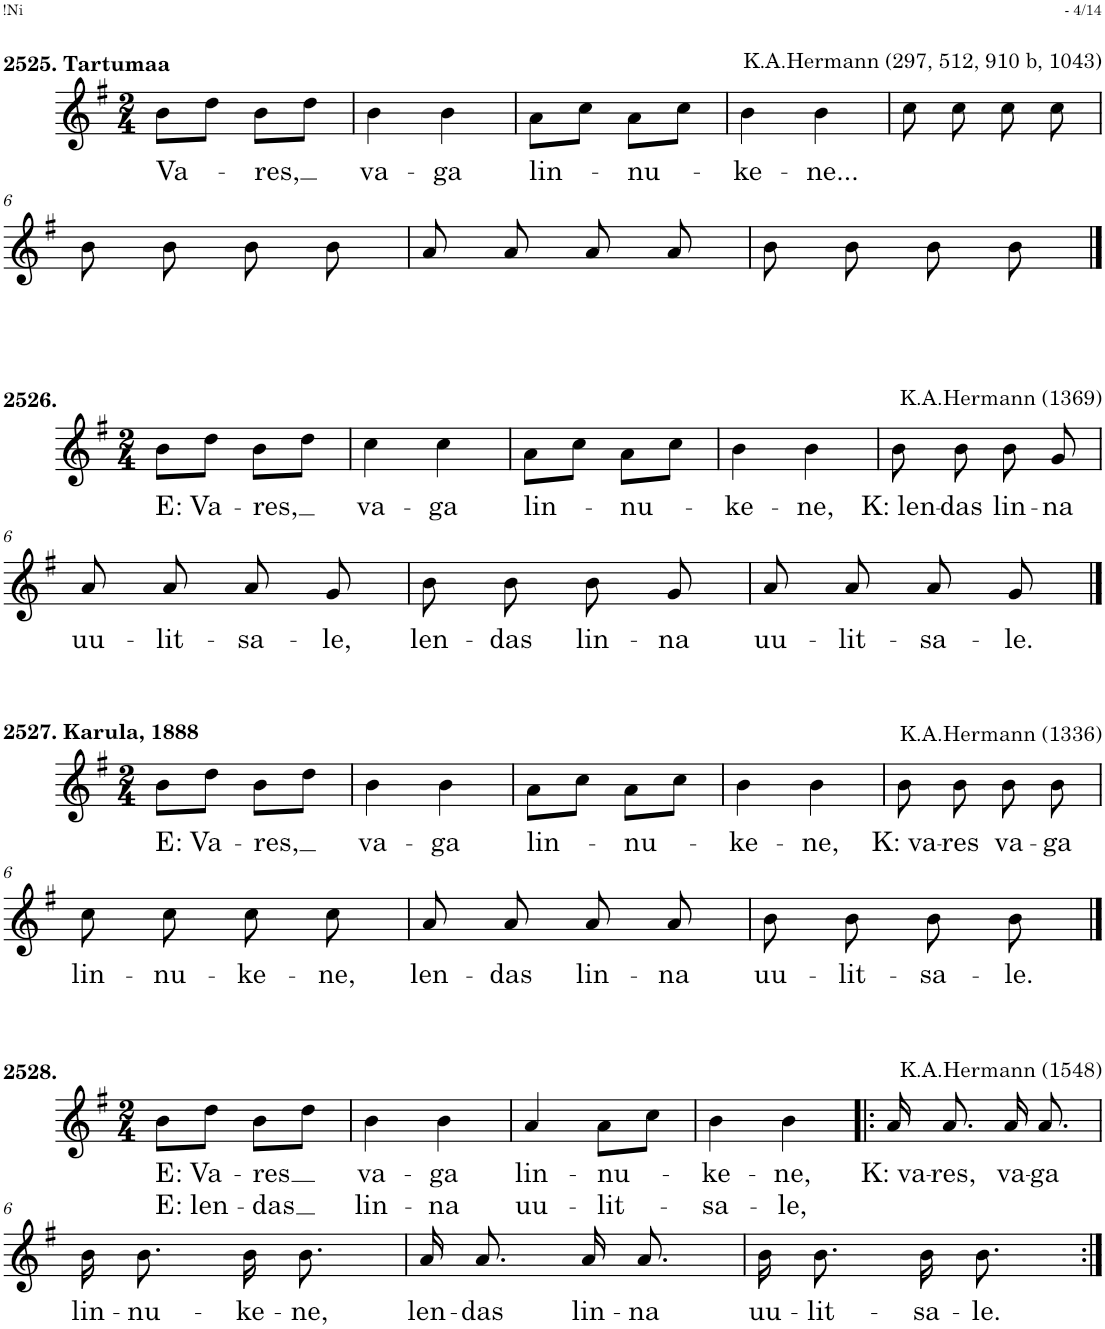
**kern	**text	**text
*part1	*part1	*part1
*staff1	*staff1	*staff1
*I"Piano	*	*
*I'Pno.	*	*
!!LO:PB:g=z
*clefG2	*	*
*k[f#]	*	*
*M2/4	*	*
=1	=1	=1
!	!LO:LY:b	!
8b\L	Va-	.
8dd\J	.	.
!	!LO:LY:b	!
8b\L	-res,	.
8dd\J	.	.
=2	=2	=2
!	!LO:LY:b	!
4b\	va-	.
!	!LO:LY:b	!
4b\	-ga	.
=3	=3	=3
!	!LO:LY:b	!
8a\L	lin-	.
8cc\J	.	.
!	!LO:LY:b	!
8a\L	-nu-	.
8cc\J	.	.
=4	=4	=4
!	!LO:LY:b	!
4b\	-ke-	.
!	!LO:LY:b	!
4b\	-ne...	.
=5	=5	=5
8cc\	.	.
8cc\	.	.
8cc\	.	.
8cc\	.	.
!!LO:LB:g=z
=6	=6	=6
8b\	.	.
8b\	.	.
8b\	.	.
8b\	.	.
=7	=7	=7
8a/	.	.
8a/	.	.
8a/	.	.
8a/	.	.
=8	=8	=8
8b\	.	.
8b\	.	.
8b\	.	.
8b\	.	.
!!LO:LB:g=z
==1	==1	==1
*k[f#]	*	*
*M2/4	*	*
!	!LO:LY:b	!
8b\L	E: Va-	.
8dd\J	.	.
!	!LO:LY:b	!
8b\L	-res,	.
8dd\J	.	.
=2	=2	=2
!	!LO:LY:b	!
4cc\	va-	.
!	!LO:LY:b	!
4cc\	-ga	.
=3	=3	=3
!	!LO:LY:b	!
8a\L	lin-	.
8cc\J	.	.
!	!LO:LY:b	!
8a\L	-nu-	.
8cc\J	.	.
=4	=4	=4
!	!LO:LY:b	!
4b\	-ke-	.
!	!LO:LY:b	!
4b\	-ne,	.
=5	=5	=5
!	!LO:LY:b	!
8b\	K: len-	.
!	!LO:LY:b	!
8b\	-das	.
!	!LO:LY:b	!
8b\	lin-	.
!	!LO:LY:b	!
8g/	-na	.
!!LO:LB:g=z
=6	=6	=6
!	!LO:LY:b	!
8a/	uu-	.
!	!LO:LY:b	!
8a/	-lit-	.
!	!LO:LY:b	!
8a/	-sa-	.
!	!LO:LY:b	!
8g/	-le,	.
=7	=7	=7
!	!LO:LY:b	!
8b\	len-	.
!	!LO:LY:b	!
8b\	-das	.
!	!LO:LY:b	!
8b\	lin-	.
!	!LO:LY:b	!
8g/	-na	.
=8	=8	=8
!	!LO:LY:b	!
8a/	uu-	.
!	!LO:LY:b	!
8a/	-lit-	.
!	!LO:LY:b	!
8a/	-sa-	.
!	!LO:LY:b	!
8g/	-le.	.
!!LO:LB:g=z
==1	==1	==1
*k[f#]	*	*
*M2/4	*	*
!	!LO:LY:b	!
8b\L	E: Va-	.
8dd\J	.	.
!	!LO:LY:b	!
8b\L	-res,	.
8dd\J	.	.
=2	=2	=2
!	!LO:LY:b	!
4b\	va-	.
!	!LO:LY:b	!
4b\	-ga	.
=3	=3	=3
!	!LO:LY:b	!
8a\L	lin-	.
8cc\J	.	.
!	!LO:LY:b	!
8a\L	-nu-	.
8cc\J	.	.
=4	=4	=4
!	!LO:LY:b	!
4b\	-ke-	.
!	!LO:LY:b	!
4b\	-ne,	.
=5	=5	=5
!	!LO:LY:b	!
8b\	K: va-	.
!	!LO:LY:b	!
8b\	-res	.
!	!LO:LY:b	!
8b\	va-	.
!	!LO:LY:b	!
8b\	-ga	.
!!LO:LB:g=z
=6	=6	=6
!	!LO:LY:b	!
8cc\	lin-	.
!	!LO:LY:b	!
8cc\	-nu-	.
!	!LO:LY:b	!
8cc\	-ke-	.
!	!LO:LY:b	!
8cc\	-ne,	.
=7	=7	=7
!	!LO:LY:b	!
8a/	len-	.
!	!LO:LY:b	!
8a/	-das	.
!	!LO:LY:b	!
8a/	lin-	.
!	!LO:LY:b	!
8a/	-na	.
=8	=8	=8
!	!LO:LY:b	!
8b\	uu-	.
!	!LO:LY:b	!
8b\	-lit-	.
!	!LO:LY:b	!
8b\	-sa-	.
!	!LO:LY:b	!
8b\	-le.	.
!!LO:LB:g=z
==1	==1	==1
*k[f#]	*	*
*M2/4	*	*
!	!LO:LY:b	!LO:LY:b
8b\L	E: Va-	E: len-
8dd\J	.	.
!	!LO:LY:b	!LO:LY:b
8b\L	-res	-das
8dd\J	.	.
=2	=2	=2
!	!LO:LY:b	!LO:LY:b
4b\	va-	lin-
!	!LO:LY:b	!LO:LY:b
4b\	-ga	-na
=3	=3	=3
!	!LO:LY:b	!LO:LY:b
4a/	lin-	uu-
!	!LO:LY:b	!LO:LY:b
8a\L	-nu-	-lit-
8cc\J	.	.
=4	=4	=4
!	!LO:LY:b	!LO:LY:b
4b\	-ke-	-sa-
!	!LO:LY:b	!LO:LY:b
4b\	-ne,	-le,
=5!|:	=5!|:	=5!|:
!	!LO:LY:b	!
16a/	K: va-	.
!	!LO:LY:b	!
8.a/	-res,	.
!	!LO:LY:b	!
16a/	va-	.
!	!LO:LY:b	!
8.a/	-ga	.
!!LO:LB:g=z
=6	=6	=6
!	!LO:LY:b	!
16b\	lin-	.
!	!LO:LY:b	!
8.b\	-nu-	.
!	!LO:LY:b	!
16b\	-ke-	.
!	!LO:LY:b	!
8.b\	-ne,	.
=7	=7	=7
!	!LO:LY:b	!
16a/	len-	.
!	!LO:LY:b	!
8.a/	-das	.
!	!LO:LY:b	!
16a/	lin-	.
!	!LO:LY:b	!
8.a/	-na	.
=8	=8	=8
!	!LO:LY:b	!
16b\	uu-	.
!	!LO:LY:b	!
8.b\	-lit-	.
!	!LO:LY:b	!
16b\	-sa-	.
!	!LO:LY:b	!
8.b\	-le.	.
=:|!	=:|!	=:|!
*-	*-	*-
